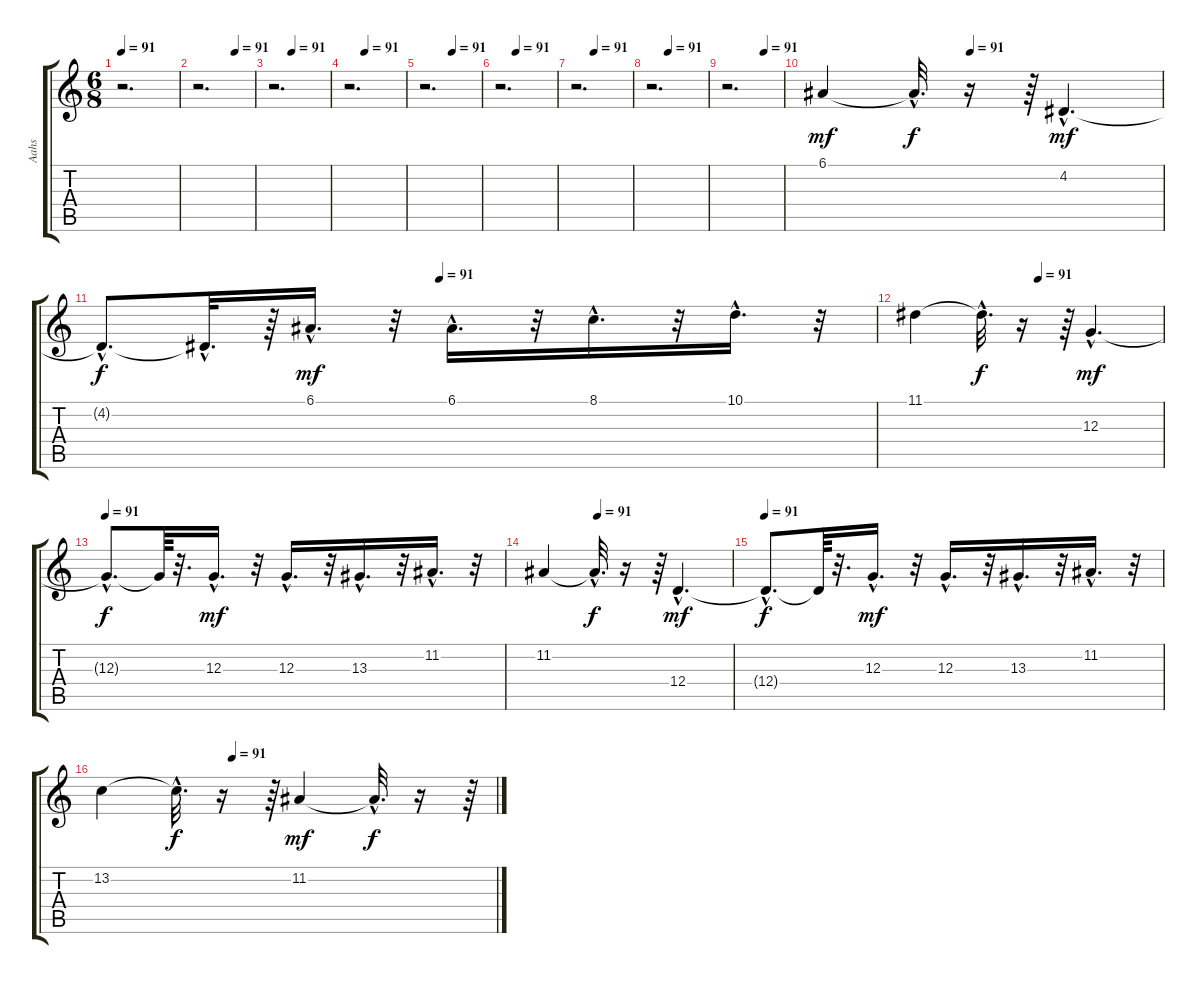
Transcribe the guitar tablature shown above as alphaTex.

\track ("Aahs" "Aahs") {instrument choiraahs}
\staff {score tabs}
\tuning (E4 B3 G3 D3 A2 E2) {hide}
\ts (6 8)
\tempo 91
\clef g2
\ks c
r.2{d dy f} |
\tempo (91 0.6666666666666666)
r.2{d} |
\tempo (91 0.3333333333333333)
r.2{d} |
\tempo (91 0.2916666666666667)
r.2{d} |
\tempo (91 0.5)
r.2{d} |
\tempo (91 0.2916666666666667)
r.2{d} |
\tempo (91 0.3333333333333333)
r.2{d} |
\tempo (91 0.3125)
r.2{d} |
\tempo (91 0.6666666666666666)
r.2{d} |
\tempo (91 0.4375)
6.1.4{dy mf} 6.1{hac t}.32{d dy f} r.16 r.64 4.2{hac}.4{d dy mf} |
\tempo (91 0.4375)
4.2{hac t}.8{d dy f} 4.2{hac t}.32{d} r.64 6.1{hac}.16{d dy mf} r.32 6.1{hac}.16{d} r.32 8.1{hac}.16{d} r.32 10.1{hac}.16{d} r.32 |
\tempo (91 0.5)
11.1.4 11.1{hac t}.32{d dy f} r.16 r.64 12.3{hac}.4{d dy mf} |
\tempo 91
12.3{hac t}.8{d dy f} 12.3{t}.64 r.32{d} 12.3{hac}.16{d dy mf} r.32 12.3{hac}.16{d} r.32 13.3{hac}.16{d} r.32 11.2{hac}.16{d} r.32 |
\tempo (91 0.2916666666666667)
11.2.4 11.2{hac t}.32{d dy f} r.16 r.64 12.4{hac}.4{d dy mf} |
\tempo 91
12.4{hac t}.8{d dy f} 12.4{t}.64 r.32{d} 12.3{hac}.16{d dy mf} r.32 12.3{hac}.16{d} r.32 13.3{hac}.16{d} r.32 11.2{hac}.16{d} r.32 |
\tempo (91 0.3333333333333333)
13.2.4 13.2{hac t}.32{d dy f} r.16 r.64 11.2.4{dy mf} 11.2{hac t}.32{d dy f} r.16 r.64
